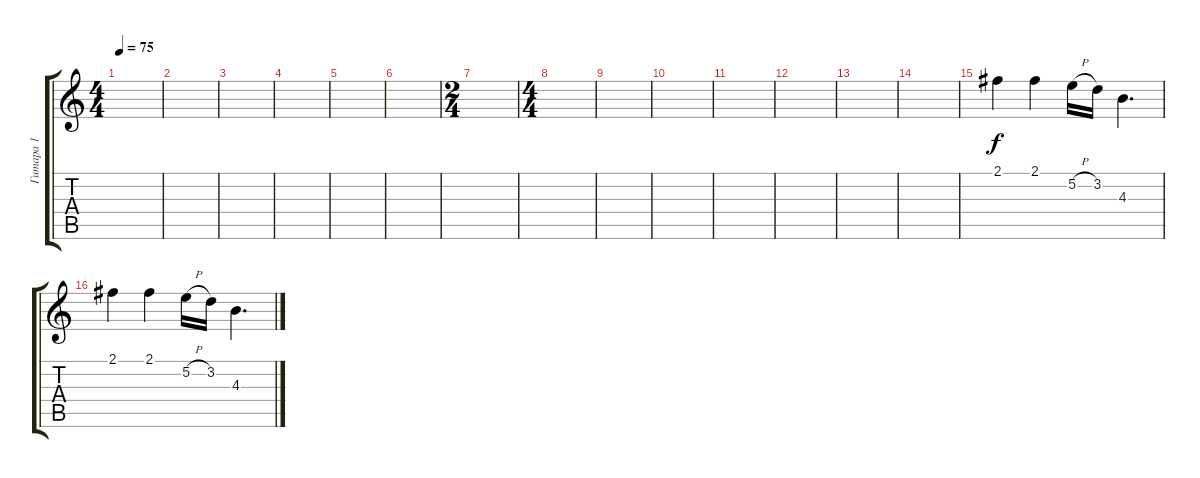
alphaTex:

\track ("Гитара 1" "Гитара 1") {instrument acousticguitarsteel}
\staff {score tabs}
\tuning (E4 B3 G3 D3 A2 E2) {hide}
\ts (4 4)
\tempo 75
\clef g2
\ks c
|
|
|
|
|
|
\ts (2 4)
|
\ts (4 4)
|
|
|
|
|
|
|
2.1.4{volume 14 balance 3 instrument pad4choir} 2.1.4 5.2{h}.16 3.2.16 4.3.4{d} |
2.1.4 2.1.4 5.2{h}.16 3.2.16 4.3.4{d}
